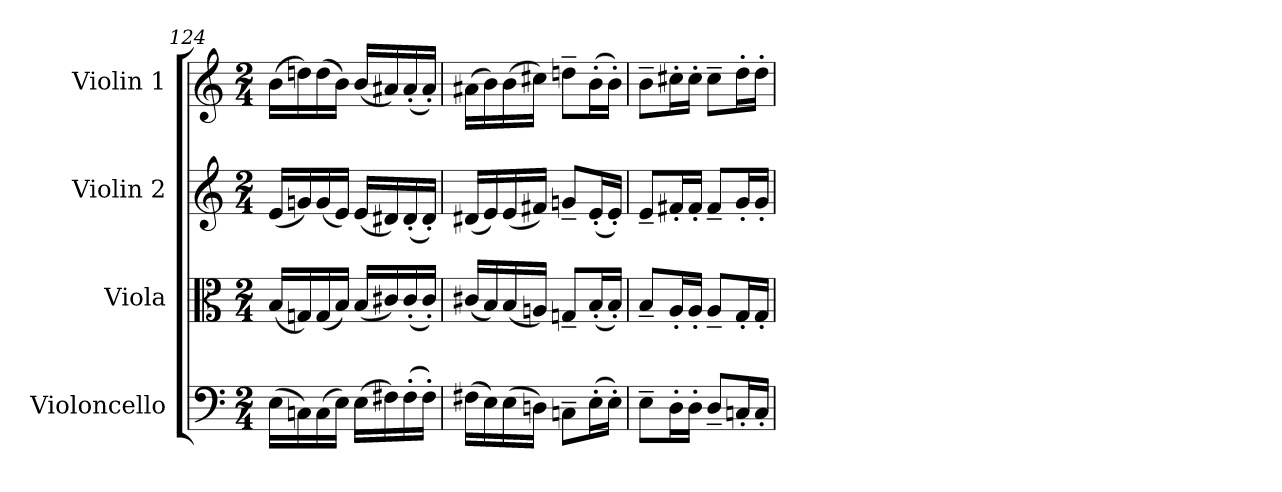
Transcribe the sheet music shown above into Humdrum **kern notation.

**kern	**kern	**kern	**kern
*part4	*part3	*part2	*part1
*staff4	*staff3	*staff2	*staff1
*I"Violoncello	*I"Viola	*I"Violin 2	*I"Violin 1
*I'Vc	*I'Vla	*I'Vln	*I'Vln
*clefF4	*clefC3	*clefG2	*clefG2
*k[]	*k[]	*k[]	*k[]
*M2/4	*M2/4	*M2/4	*M2/4
=124	=124	=124	=124
(16E\LL	(16B/LL	(16e/LL	(16b\LL
16Cn\)	16Gn/)	16gn/)	16ddn\)
(16C\	(16G/	(16g/	(16dd\
16E\JJ)	16B/JJ)	16e/JJ)	16b\JJ)
(16E\LL	(16B/LL	(16e/LL	(16b/LL
16F#X\)	16c#X/)	16d#X/)	16a#X/)
(16F#'\	(16c#'/	(16d#'/	(16a#'/
16F#'\JJ)	16c#'/JJ)	16d#'/JJ)	16a#'/JJ)
!!LO:LB:g=z
=125	=125	=125	=125
(16F#X\LL	(16c#X/LL	(16d#X/LL	(16a#X\LL
16E\)	16B/)	16e/)	16b\)
(16E\	(16B/	(16e/	(16b\
16Dn\JJ)	16An/JJ)	16f#X/JJ)	16cc#X\JJ)
8Cn~\L	8Gn~/L	8gn~/L	8ddn~\L
(16E'\L	(16B'/L	(16e'/L	(16b'\L
16E'\JJ)	16B'/JJ)	16e'/JJ)	16b'\JJ)
=126	=126	=126	=126
8E~\L	8B~/L	8e~/L	8b~\L
16D'\L	16A'/L	16f#X'/L	16cc#X'\L
16D'\JJ	16A'/JJ	16f#'/JJ	16cc#'\JJ
8D~/L	8A~/L	8f#~/L	8cc#~\L
16Cn'/L	16G'/L	16g'/L	16dd'\L
16C'/JJ	16G'/JJ	16g'/JJ	16dd'\JJ
=	=	=	=
*-	*-	*-	*-
